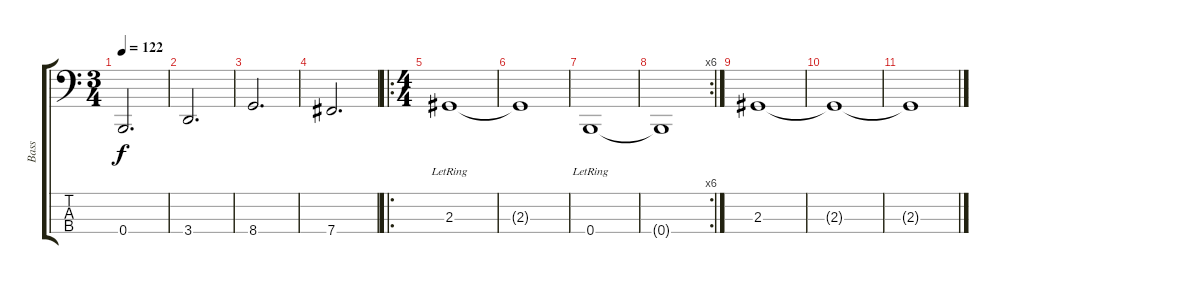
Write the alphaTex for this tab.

\track ("Bass" "Bass") {instrument electricbassfinger}
\staff {score tabs}
\tuning (E2 B1 Gb1 B0) {hide}
\ts (3 4)
\tempo 122
\clef f4
\ks c
0.4.2{d dy f} |
3.4.2{d} |
8.4.2{d} |
7.4.2{d} |
\ro
\ts (4 4)
2.3{lr}.1 |
2.3{t}.1 |
0.4{lr}.1 |
\rc 6
0.4{t}.1 |
2.3.1 |
2.3{t}.1 |
2.3{t}.1
